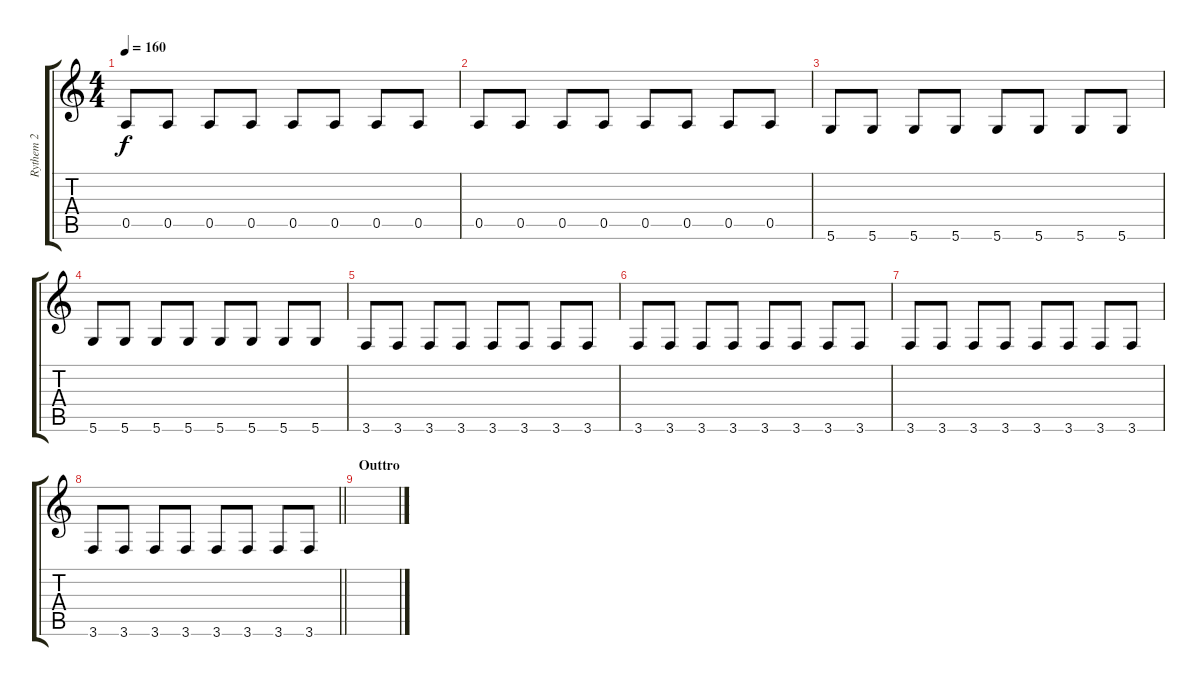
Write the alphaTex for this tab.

\track ("Rythem 2" "Rythem 2") {instrument electricguitarclean}
\staff {score tabs}
\tuning (E4 B3 G3 D3 A2 D2) {hide}
\ts (4 4)
\tempo 160
\clef g2
\ks c
0.5.8{dy f} 0.5.8 0.5.8 0.5.8 0.5.8 0.5.8 0.5.8 0.5.8 |
0.5.8 0.5.8 0.5.8 0.5.8 0.5.8 0.5.8 0.5.8 0.5.8 |
5.6.8 5.6.8 5.6.8 5.6.8 5.6.8 5.6.8 5.6.8 5.6.8 |
5.6.8 5.6.8 5.6.8 5.6.8 5.6.8 5.6.8 5.6.8 5.6.8 |
3.6.8 3.6.8 3.6.8 3.6.8 3.6.8 3.6.8 3.6.8 3.6.8 |
3.6.8 3.6.8 3.6.8 3.6.8 3.6.8 3.6.8 3.6.8 3.6.8 |
3.6.8 3.6.8 3.6.8 3.6.8 3.6.8 3.6.8 3.6.8 3.6.8 |
\barLineRight lightlight
3.6.8 3.6.8 3.6.8 3.6.8 3.6.8 3.6.8 3.6.8 3.6.8 |
\section ("" "Outtro")
